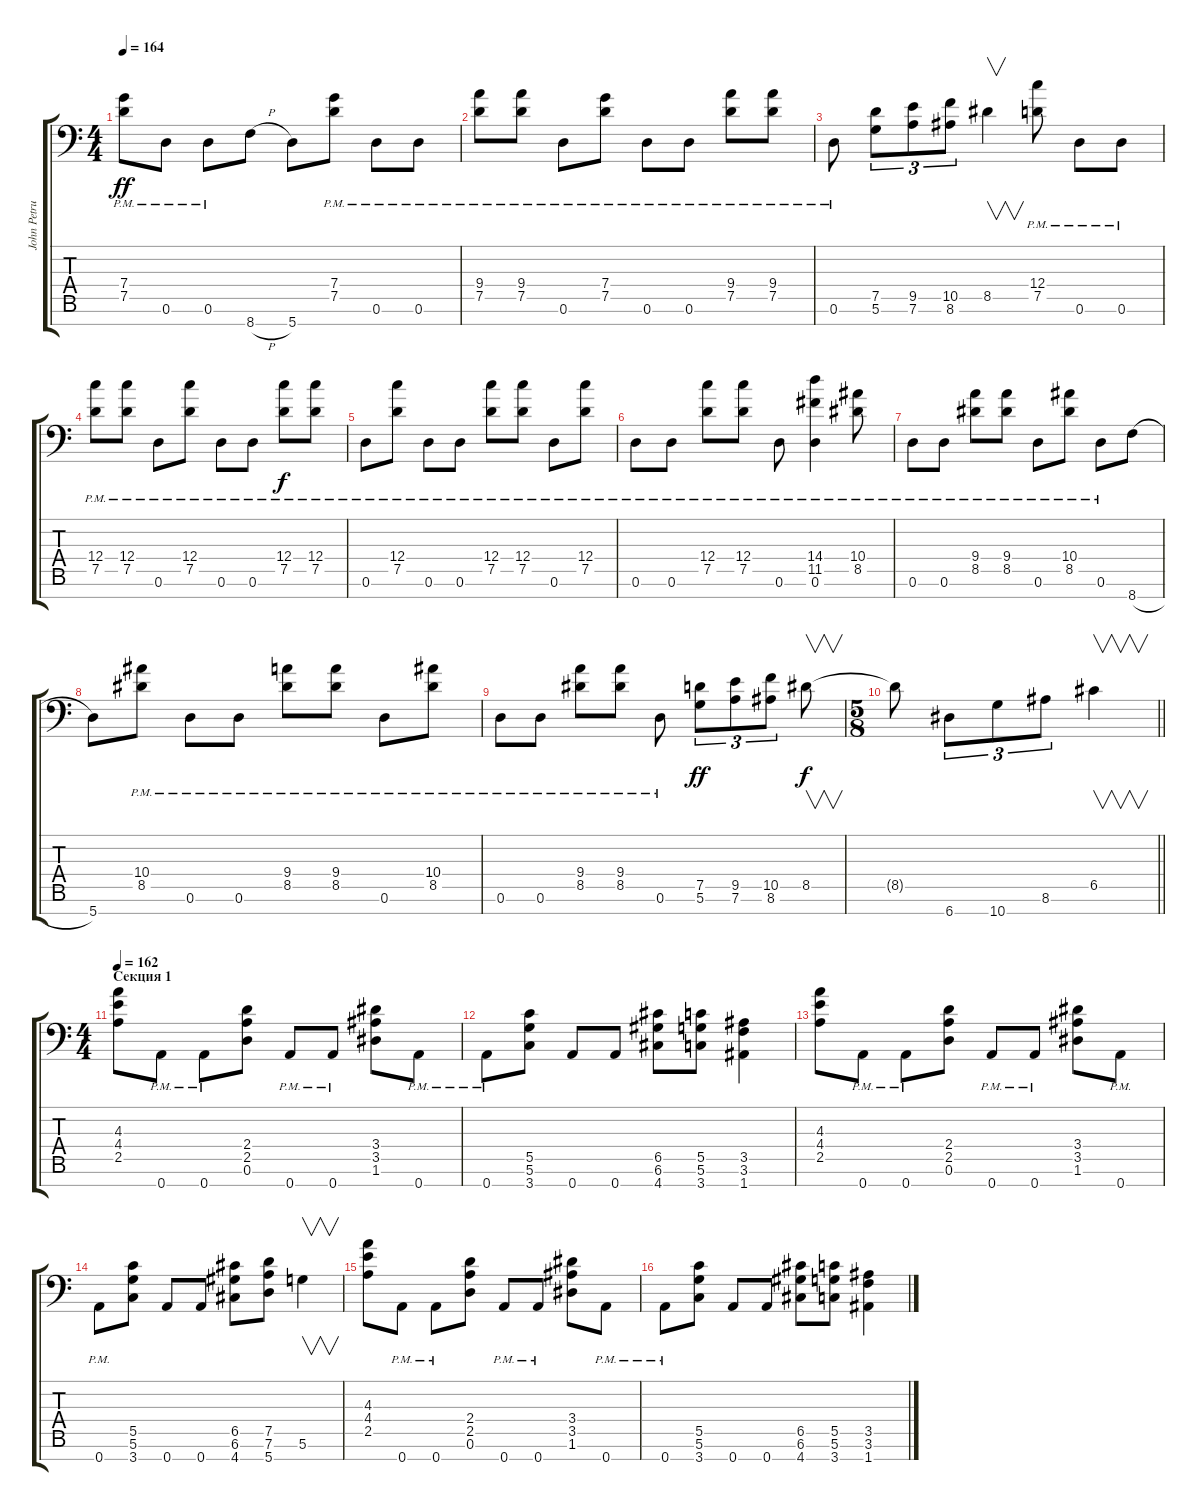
\track ("John Petrucci" "John Petru") {instrument distortionguitar}
\staff {score tabs}
\tuning (D4 A3 F3 C3 G2 D2 A1) {hide}
\ts (4 4)
\tempo 164
\clef f4
\ks c
(7.4{pm} 7.5).8{dy ff} 0.6{pm}.8 0.6{pm}.8 8.7{h}.8 5.7.8 (7.4{pm} 7.5).8 0.6{pm}.8 0.6{pm}.8 |
(9.4{pm} 7.5).8 (9.4{pm} 7.5).8 0.6{pm}.8 (7.4{pm} 7.5).8 0.6{pm}.8 0.6{pm}.8 (9.4{pm} 7.5).8 (9.4{pm} 7.5).8 |
0.6{pm}.8 (7.5 5.6).8{tu (3 2)} (9.5 7.6).8{tu (3 2)} (10.5 8.6).8{tu (3 2)} 8.5.4{v} (12.4{pm} 7.5).8 0.6{pm}.8 0.6{pm}.8 |
(12.4{pm} 7.5).8 (12.4{pm} 7.5).8 0.6{pm}.8 (12.4{pm} 7.5).8 0.6{pm}.8 0.6{pm}.8 (12.4{pm} 7.5).8{dy f} (12.4{pm} 7.5).8 |
0.6{pm}.8 (12.4{pm} 7.5).8 0.6{pm}.8 0.6{pm}.8 (12.4{pm} 7.5).8 (12.4{pm} 7.5).8 0.6{pm}.8 (12.4{pm} 7.5).8 |
0.6{pm}.8 0.6{pm}.8 (12.4{pm} 7.5).8 (12.4{pm} 7.5).8 0.6{pm}.8 (14.4{pm} 11.5{pm} 0.6{pm}).4 (10.4{pm} 8.5).8 |
0.6{pm}.8 0.6{pm}.8 (9.4{pm} 8.5).8 (9.4{pm} 8.5).8 0.6{pm}.8 (10.4{pm} 8.5).8 0.6{pm}.8 8.7{h}.8 |
5.7.8 (10.4{pm} 8.5).8 0.6{pm}.8 0.6{pm}.8 (9.4{pm} 8.5).8 (9.4{pm} 8.5).8 0.6{pm}.8 (10.4{pm} 8.5).8 |
0.6{pm}.8 0.6{pm}.8 (9.4{pm} 8.5).8 (9.4{pm} 8.5).8 0.6{pm}.8 (7.5 5.6).8{tu (3 2) dy ff} (9.5 7.6).8{tu (3 2)} (10.5 8.6).8{tu (3 2)} 8.5.8{v dy f} |
\ts (5 8)
\barLineRight lightlight
8.5{t}.8 6.7.8{tu (3 2)} 10.7.8{tu (3 2)} 8.6.8{tu (3 2)} 6.5.4{v} |
\ts (4 4)
\section ("" "Секция 1")
\tempo 162
(4.3 4.4 2.5).8{volume 16 balance 8} 0.7{pm}.8 0.7{pm}.8 (2.4 2.5 0.6).8 0.7{pm}.8 0.7{pm}.8 (3.4 3.5 1.6).8 0.7{pm}.8 |
0.7{pm}.8 (5.5 5.6 3.7).8 0.7.8 0.7.8 (6.5 6.6 4.7).8 (5.5 5.6 3.7).8 (3.5 3.6 1.7).4 |
(4.3 4.4 2.5).8 0.7{pm}.8 0.7{pm}.8 (2.4 2.5 0.6).8 0.7{pm}.8 0.7{pm}.8 (3.4 3.5 1.6).8 0.7{pm}.8 |
0.7{pm}.8 (5.5 5.6 3.7).8 0.7.8 0.7.8 (6.5 6.6 4.7).8 (7.5 7.6 5.7).8 5.6.4{v} |
(4.3 4.4 2.5).8 0.7{pm}.8 0.7{pm}.8 (2.4 2.5 0.6).8 0.7{pm}.8 0.7{pm}.8 (3.4 3.5 1.6).8 0.7{pm}.8 |
0.7{pm}.8 (5.5 5.6 3.7).8 0.7.8 0.7.8 (6.5 6.6 4.7).8 (5.5 5.6 3.7).8 (3.5 3.6 1.7).4
